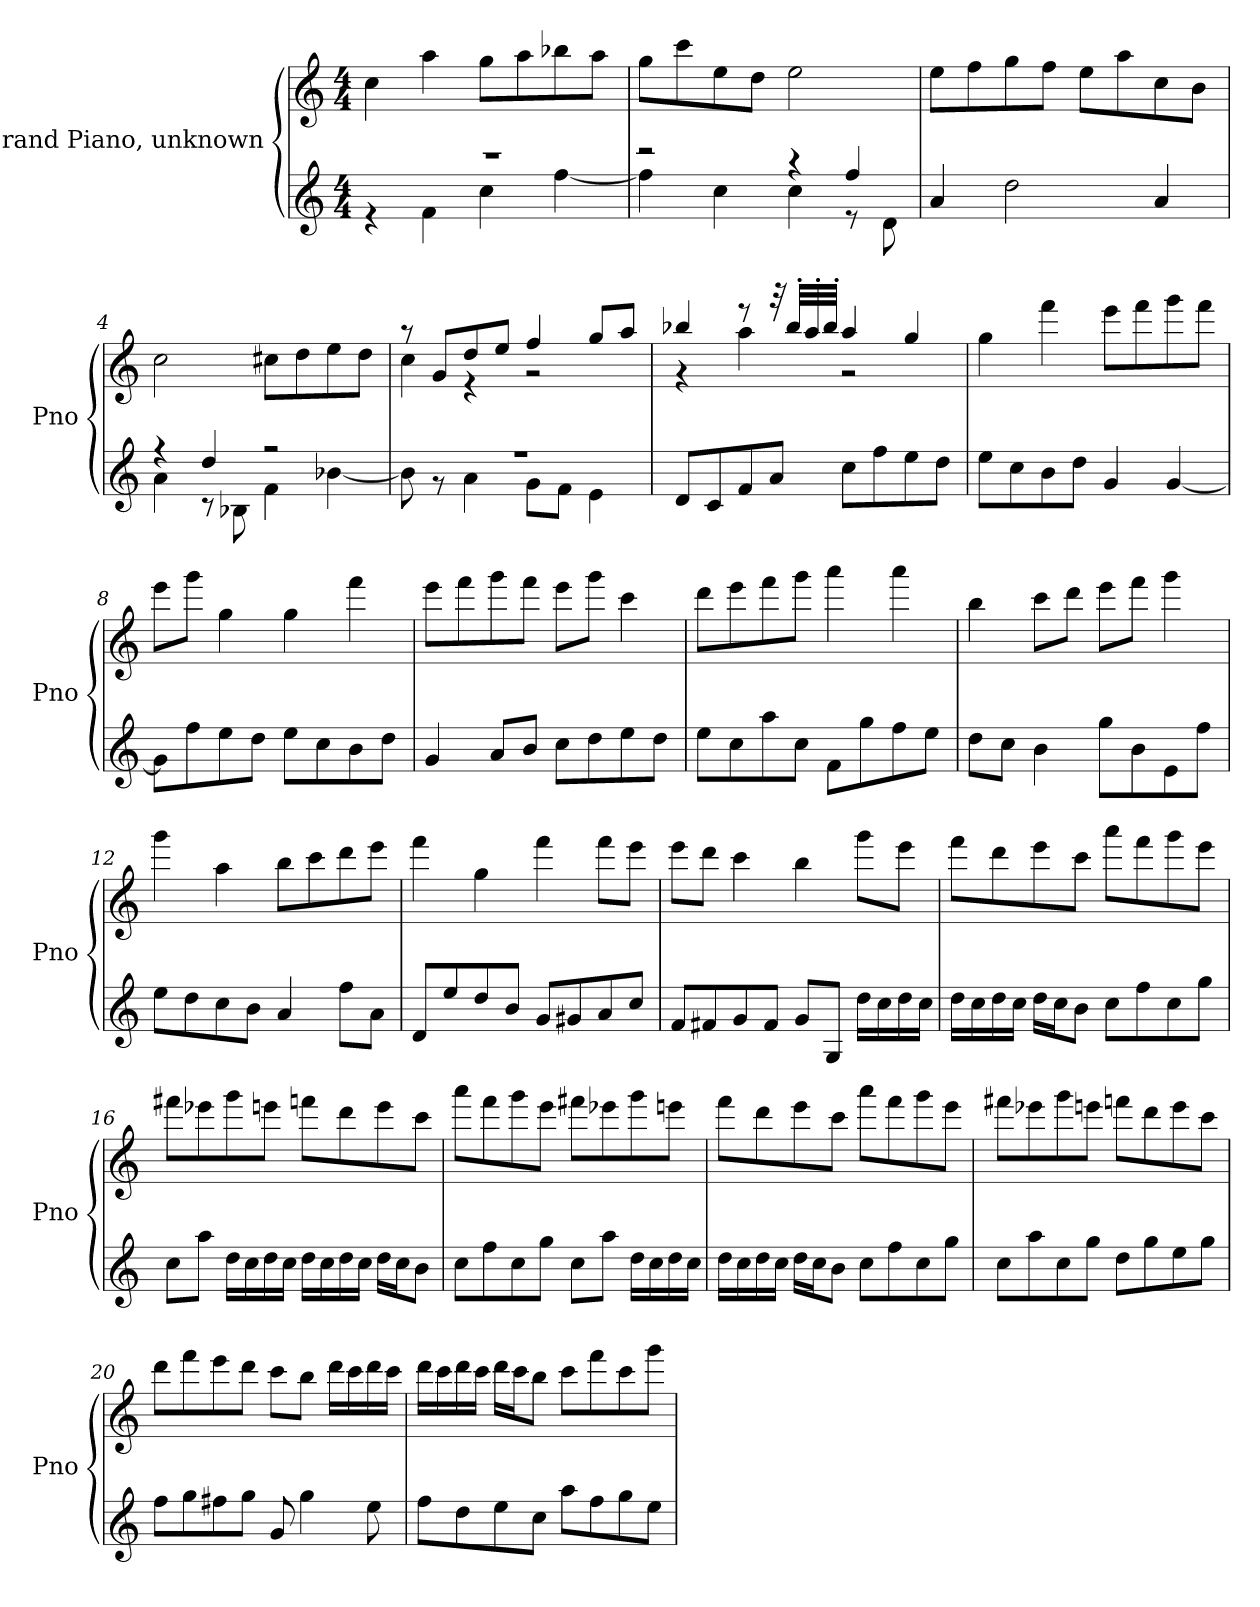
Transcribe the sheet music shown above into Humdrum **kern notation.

**kern	**kern
*part1	*part1
*staff2	*staff1
*I"Grand Piano, unknown	*
*I'Pno	*
*clefG2	*clefG2
*k[]	*k[]
*M4/4	*M4/4
*MM120	*MM120
=1	=1
*^	*
1r	4r	4cc\
.	4f\	4aa\
.	4cc\	8gg\L
.	.	8aa\
.	[4ff\	8bb-X\
.	.	8aa\J
=2	=2	=2
2r	4ff\]	8gg\L
.	.	8ccc\
.	4cc\	8ee\
.	.	8dd\J
4r	4cc\	2ee\
4ff/	8r	.
.	8d\	.
*v	*v	*
=3	=3
4a/	8ee\L
.	8ff\
2dd\	8gg\
.	8ff\J
.	8ee\L
.	8aa\
4a/	8cc\
.	8b\J
=4	=4
*^	*
4r	4a\	2cc\
4dd/	8r	.
.	8B-X\	.
2r	4f\	8cc#X\L
.	.	8dd\
.	[4b-X\	8ee\
.	.	8dd\J
=5	=5	=5
*	*	*^
1r	8b-\]	8r	4cc\
.	8r	8g/L	.
.	4a\	8dd/	4r
.	.	8ee/J	.
.	8g\L	4ff/	2r
.	8f\J	.	.
.	4e\	8gg/L	.
.	.	8aa/J	.
*v	*v	*	*
!!LO:LB:g=z	!!
=6	=6	=6
8d/L	4bb-X/	4r
8c/	.	.
8f/	8r	4aa\
8a/J	32r	.
.	32bb-'/LLL	.
.	32aa'/	.
.	32bb-'/JJJ	.
8cc\L	4aa/	2r
8ff\	.	.
8ee\	4gg/	.
8dd\J	.	.
*	*v	*v
=7	=7
8ee\L	4gg\
8cc\	.
8b\	4fff\
8dd\J	.
4g/	8eee\L
.	8fff\
[4g/	8ggg\
.	8fff\J
=8	=8
8g\L]	8eee\L
8ff\	8ggg\J
8ee\	4gg\
8dd\J	.
8ee\L	4gg\
8cc\	.
8b\	4fff\
8dd\J	.
=9	=9
4g/	8eee\L
.	8fff\
8a/L	8ggg\
8b/J	8fff\J
8cc\L	8eee\L
8dd\	8ggg\J
8ee\	4ccc\
8dd\J	.
!!LO:LB:g=z
=10	=10
8ee\L	8ddd\L
8cc\	8eee\
8aa\	8fff\
8cc\J	8ggg\J
8f\L	4aaa\
8gg\	.
8ff\	4aaa\
8ee\J	.
=11	=11
8dd\L	4bb\
8cc\J	.
4b\	8ccc\L
.	8ddd\J
8gg\L	8eee\L
8b\	8fff\J
8e\	4ggg\
8ff\J	.
=12	=12
8ee\L	4ggg\
8dd\	.
8cc\	4aa\
8b\J	.
4a/	8bb\L
.	8ccc\
8ff\L	8ddd\
8a\J	8eee\J
=13	=13
8d/L	4fff\
8ee/	.
8dd/	4gg\
8b/J	.
8g/L	4fff\
8g#X/	.
8a/	8fff\L
8cc/J	8eee\J
!!LO:LB:g=z
=14	=14
8f/L	8eee\L
8f#X/	8ddd\J
8g/	4ccc\
8f#/J	.
8g/L	4bb\
8G/J	.
16dd\LL	8ggg\L
16cc\	.
16dd\	8eee\J
16cc\JJ	.
=15	=15
16dd\LL	8fff\L
16cc\	.
16dd\	8ddd\
16cc\JJ	.
16dd\LL	8eee\
16cc\J	.
8b\J	8ccc\J
8cc\L	8aaa\L
8ff\	8fff\
8cc\	8ggg\
8gg\J	8eee\J
=16	=16
8cc\L	8fff#X\L
8aa\J	8eee-X\
16dd\LL	8ggg\
16cc\	.
16dd\	8eeen\J
16cc\JJ	.
16dd\LL	8fffn\L
16cc\	.
16dd\	8ddd\
16cc\JJ	.
16dd\LL	8eee\
16cc\J	.
8b\J	8ccc\J
!!LO:LB:g=z
=17	=17
8cc\L	8aaa\L
8ff\	8fff\
8cc\	8ggg\
8gg\J	8eee\J
8cc\L	8fff#X\L
8aa\J	8eee-X\
16dd\LL	8ggg\
16cc\	.
16dd\	8eeen\J
16cc\JJ	.
=18	=18
16dd\LL	8fff\L
16cc\	.
16dd\	8ddd\
16cc\JJ	.
16dd\LL	8eee\
16cc\J	.
8b\J	8ccc\J
8cc\L	8aaa\L
8ff\	8fff\
8cc\	8ggg\
8gg\J	8eee\J
=19	=19
8cc\L	8fff#X\L
8aa\	8eee-X\
8cc\	8ggg\
8gg\J	8eeen\J
8dd\L	8fffn\L
8gg\	8ddd\
8ee\	8eee\
8gg\J	8ccc\J
!!LO:LB:g=z
=20	=20
8ff\L	8ddd\L
8gg\	8fff\
8ff#X\	8eee\
8gg\J	8ddd\J
8g/	8ccc\L
4gg\	8bb\J
.	16ddd\LL
.	16ccc\
8ee\	16ddd\
.	16ccc\JJ
=21	=21
8ff\L	16ddd\LL
.	16ccc\
8dd\	16ddd\
.	16ccc\JJ
8ee\	16ddd\LL
.	16ccc\J
8cc\J	8bb\J
8aa\L	8ccc\L
8ff\	8fff\
8gg\	8ccc\
8ee\J	8ggg\J
=	=
*-	*-
